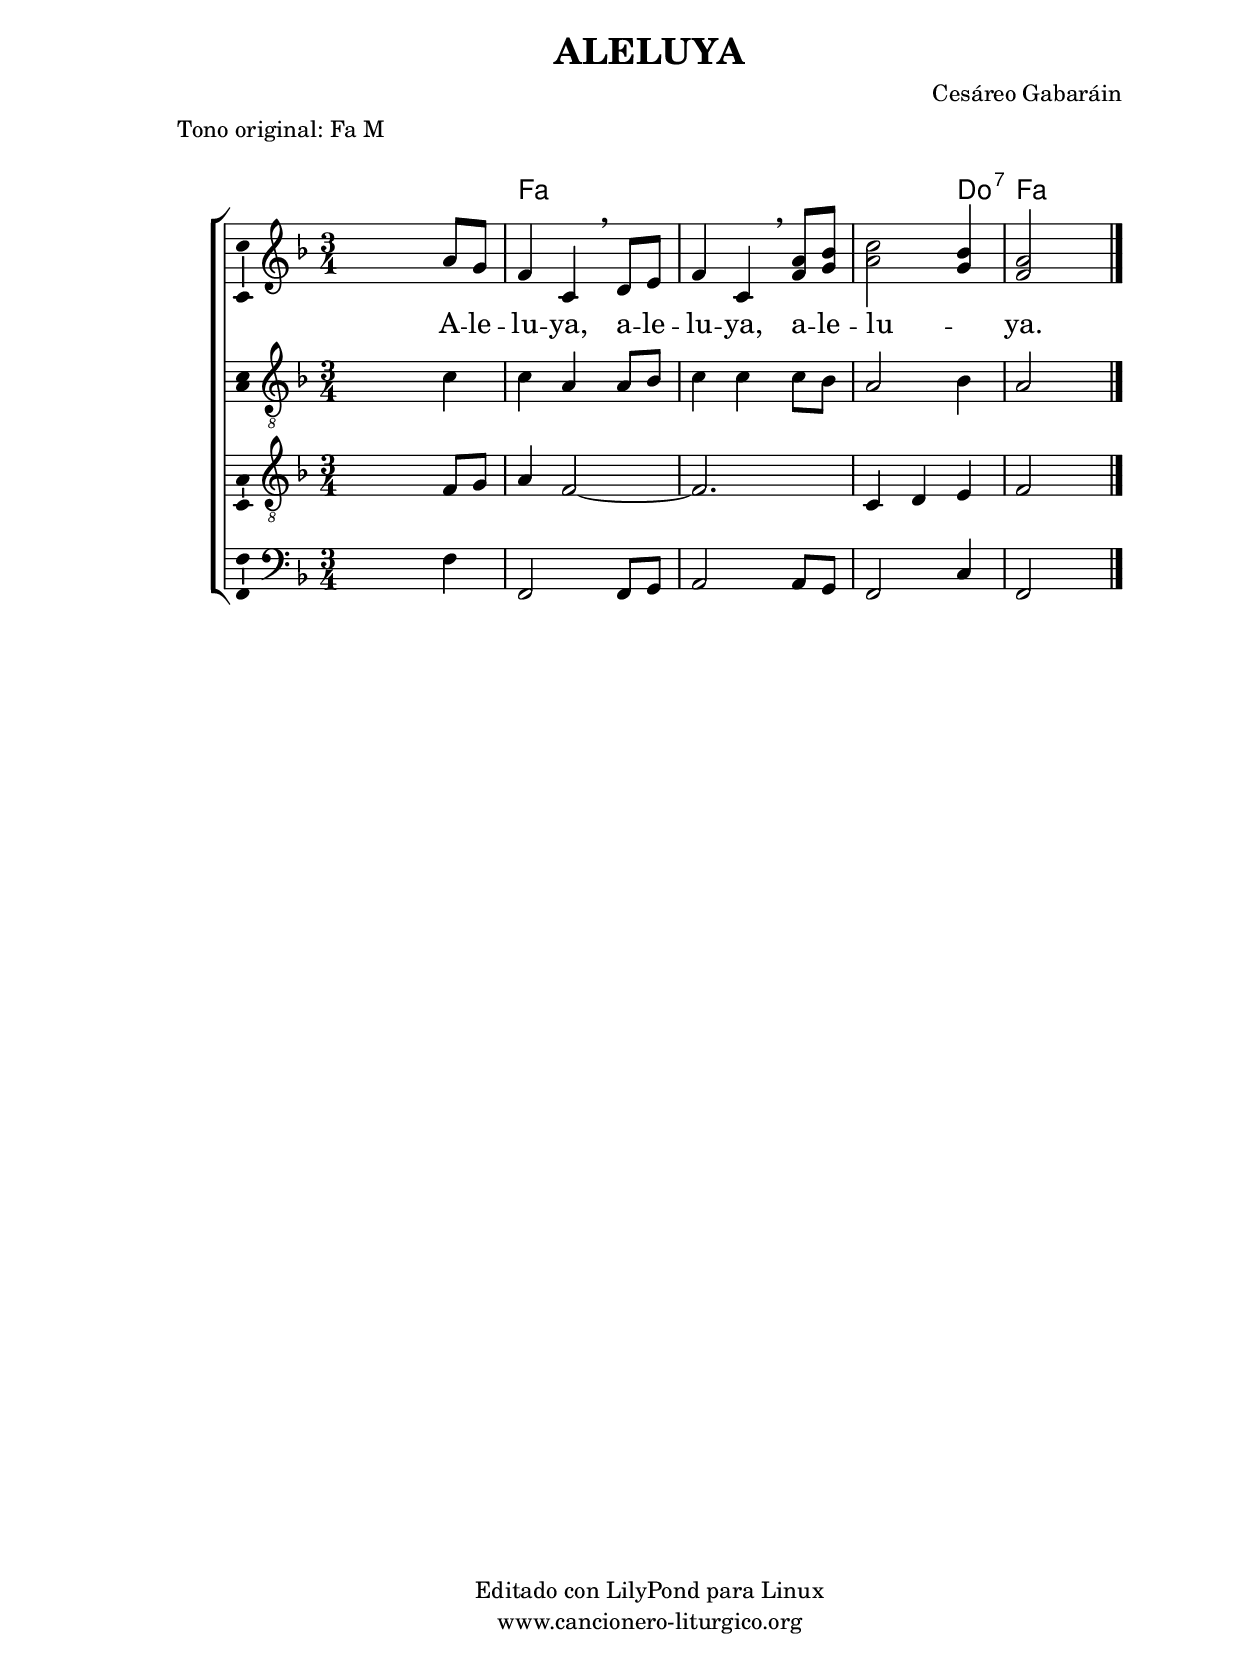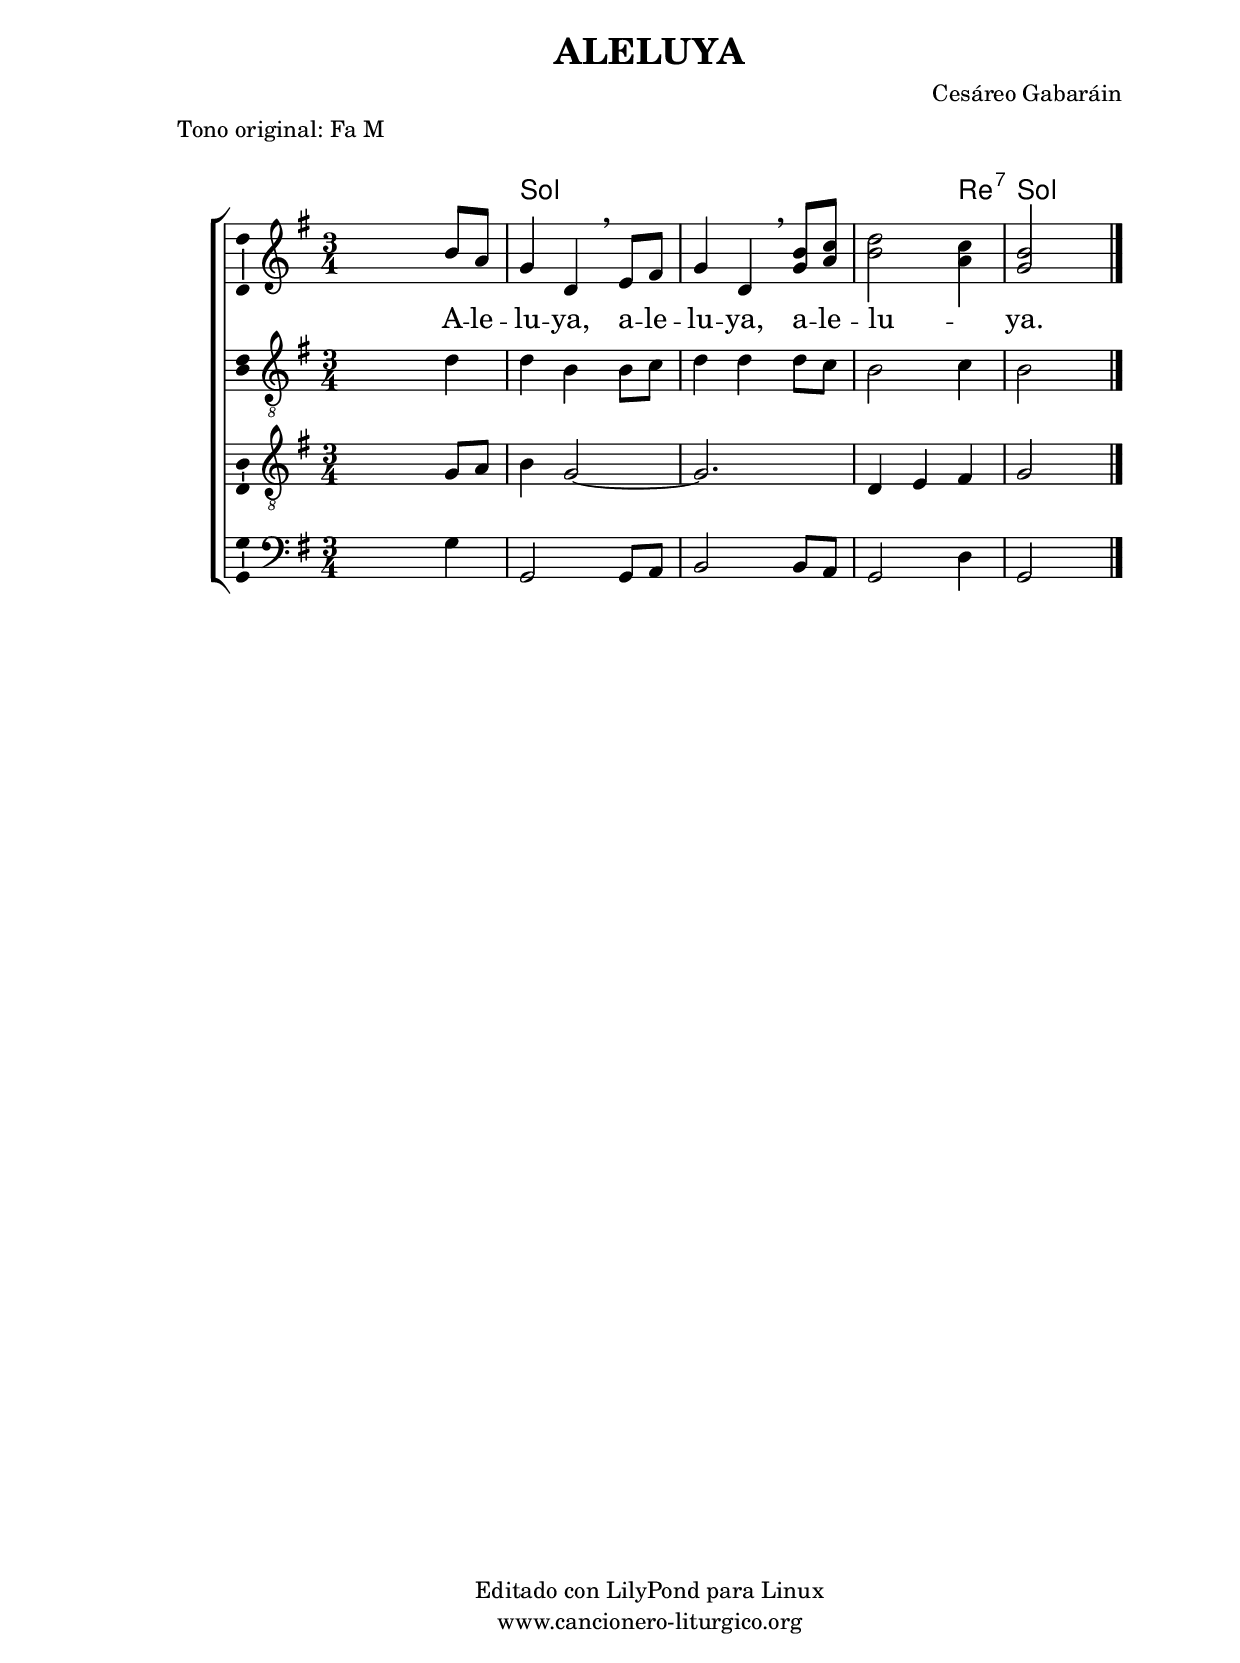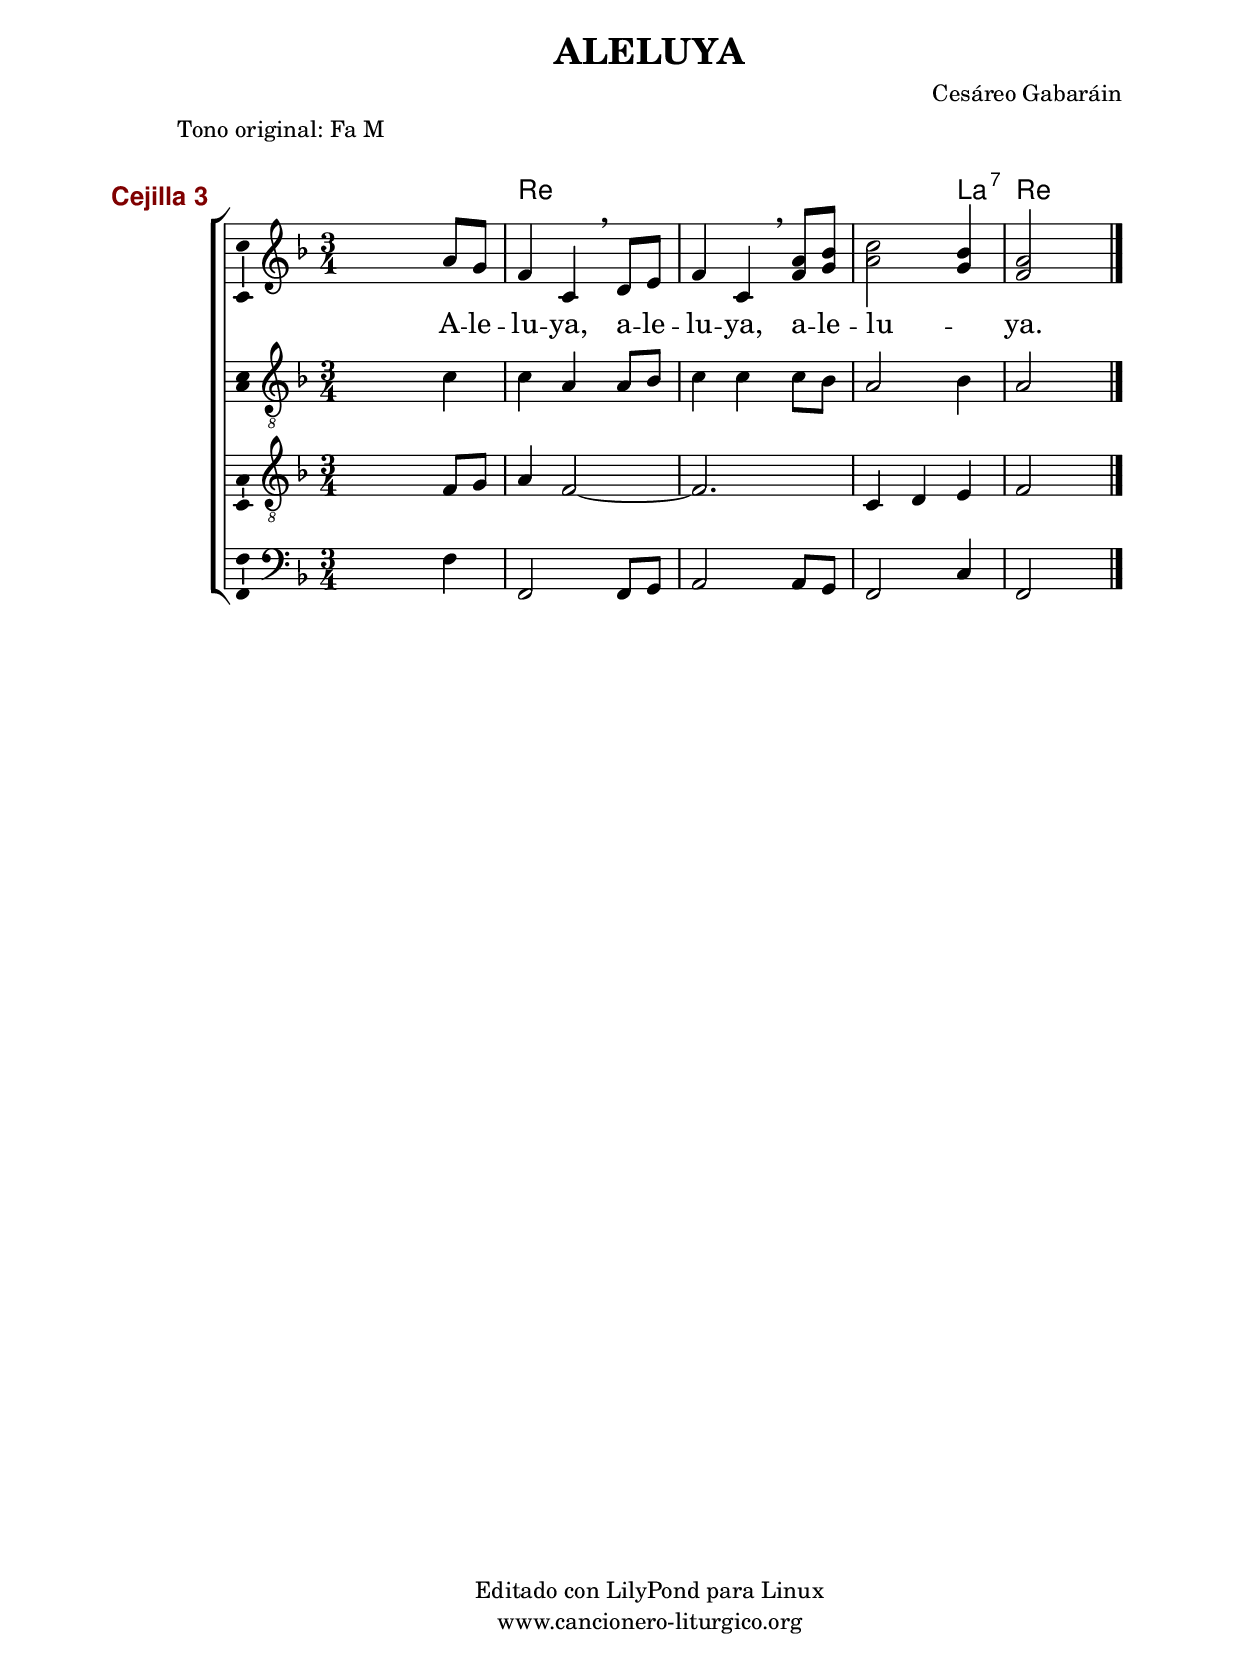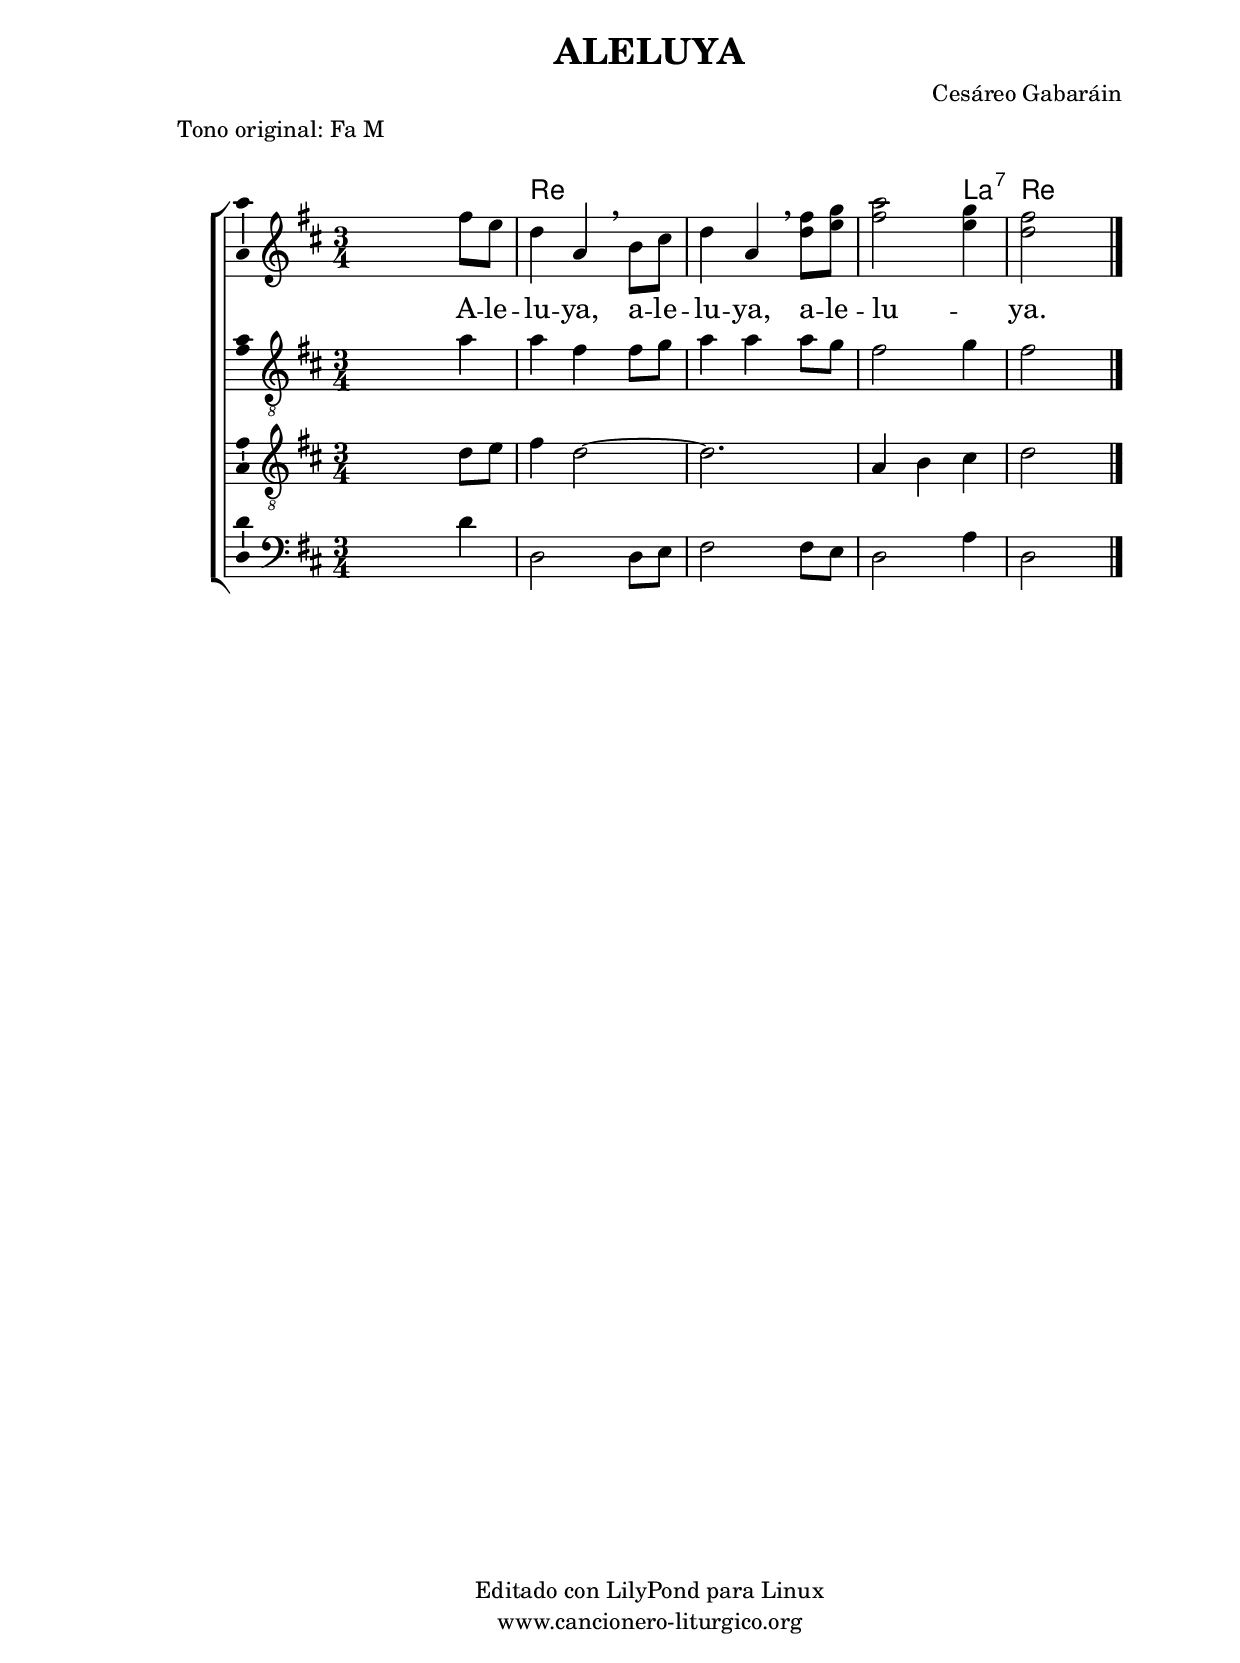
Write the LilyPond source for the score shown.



%versión de lilypond para la que se ha escrito esta partitura:
\version "2.16.0"

	%Tamaño papel
	#(set-default-paper-size "a4")
	%Tamaño partitura
	#(set-global-staff-size 20)
	%No responde al pulsar sobre una nota
	#(ly:set-option 'point-and-click #f)

%parámetros del encabezamiento:
\header {
	title = "ALELUYA"
	subtitle = ""
	composer = "Cesáreo Gabaráin"
	poet = ""
	meter = "Tono original: Fa M"
	arranger = ""
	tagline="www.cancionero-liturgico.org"
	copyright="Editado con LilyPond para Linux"
	tiempo = ""
	usos = "Aleluya"
	letra = ""
	}

%parámetros asociados al papel:
\paper  {
	oddHeaderMarkup = \markup {\fill-line { \on-the-fly #not-first-page \fromproperty #'header:title \on-the-fly #not-first-page \fromproperty #'header:composer }}
	evenHeaderMarkup = \markup {\fill-line { \fromproperty #'header:composer \fromproperty #'header:title }}
	#(set-paper-size "a4")
	print-page-number = ##f
	first-page-number = 1
	print-first-page-number = ##f
%	head-separation = 3.0 \cm
	top-margin = 2.0 \cm
	bottom-margin = 0.5\cm
%%%	bottom-margin = 0.9\cm
	left-margin = 3.0 \cm
	line-width = 16.0 \cm 
	indent = 8\mm
	interscoreline = 2.\mm
	between-system-space = 15\mm
%	para que las partituras no llenen la hoja:
	ragged-bottom = ##t
%	idem para la última hoja:
	ragged-last-bottom = ##f
%	para que las partituras llenen el ancho del papel:
	ragged-last = ##f
	after-title-space = 2.5 \cm
%page-count=1
%system-count=1

	%Flexible Vertical Spacing
%	markup-markup-spacing =
%	#'((basic-distance . 15) (minimum-distance . 15) (padding . 3))
	markup-system-spacing =
	#'((basic-distance . 15) (minimum-distance . 15) (padding . 3))
	system-system-spacing =
	#'((basic-distance . 15) (minimum-distance . 15) (padding . 3))
	score-system-spacing =
	#'((basic-distance . 15) (minimum-distance . 15) (padding . 5))
%	top-system-spacing = % header
%	#'((basic-distance . 8) (minimum-distance . 0) (padding . 0))
%	top-markup-spacing =
%	#'((basic-distance . 20) (minimum-distance . 20) (padding . 0))
	last-bottom-spacing = % footer
	#'((basic-distance . 5) (minimum-distance . 5) (padding . 0))
%	score-markup-spacing =
%	#'((basic-distance . 16) (minimum-distance . 13) (padding . 0))

	}


%parámetros que afectan a toda la partitura:
global =  {
	%clave de sol (G):
	\clef G
	%armadura:
%	\transpose e d
	\key f \major
	\tempo 4=100
	\set Score.tempoHideNote = ##t
	}


acordes = {
	\italianChords
	\chordmode {
%	\transpose e d
{

s2.
f2. f f2 c4:7 f2.

	}
	}
}


melodia = 
%	\transpose e d
{
	\relative c''{

	\time 3/4

s2 a8 g
f4 c \breathe d8 e
f4 c \breathe <f a>8 <g bes>
<a c>2 <g bes>4
<f a>2 s4

	\bar "|."
	}
	}


melodiados = 
%	\transpose e d
{
	\clef "G_8"

	\relative c'{
	\time 3/4

s2 c4
c4 a a8 bes
c4 c c8 bes
a2 bes4
a2 s4

	\bar "|."
	}
	}

melodiatres = 
%	\transpose e d
{
%%%%	%clave de fa (F):
%%%	\clef F
	\clef "G_8"

	\relative c{
	\time 3/4

s2 f8 g
a4 f2~
f2.
c4 d e
f2 s4

	\bar "|."
	}
	}

melodiacuatro = 
%	\transpose e d
{
	%clave de fa (F):
	\clef F

	\relative c{
	\time 3/4

s2 f4
f,2 f8 g
a2 a8 g
f2 c'4
f,2 s4

	\bar "|."
	}
	}


texto = \lyricmode {
A -- le -- lu -- ya,
a -- le -- lu -- ya,
a -- le -- lu -- _ ya.

	}


acordesStaff = \context ChordNames = acordesStaff <<
	\set chordChanges = ##t
	\acordes
	>>


%%%%%%%%%%%%%%%%%%%%%%%%%%%%%%%%%%% CEJILLA %%%%%%%%%%%%%%%%%%%%%%%%%%%%%%%%%%%
acordescejilla = {
%%%	\override ChordNames.ChordName #'font-size = #-1
%%%	\override ChordNames.ChordName #'font-series = #'bold
	\transpose f d {
		\acordes
		}
	}

acordescejillaStaff = \context ChordNames = acordescejillaStaff <<
	\set Staff.instrumentName = \markup \with-color #darkred \larger \bold \sans "Cejilla 3"
	\set chordChanges = ##t
	\acordescejilla
	>>
%%%%%%%%%%%%%%%%%%%%%%%%%%%%%%%%%%% CEJILLA %%%%%%%%%%%%%%%%%%%%%%%%%%%%%%%%%%%


vozStaff = \context Voice = vozStaff
\with {\consists "Ambitus_engraver"}
<<
%	\set Staff.instrumentName = ""
%	\set Staff.shortInstrumentName = ""
%	\set Staff.midiInstrument = #"clarinet"
%	\set Staff.midiInstrument = #"cello"
	\set Staff.midiInstrument = #"flute"
%	\set Staff.midiInstrument = #"electric guitar (jazz)"
%	\set Staff.midiInstrument = #"english horn"
%	\set Staff.midiInstrument = #"violin"
%	\set Staff.midiInstrument = #"glockenspiel"
	\set Staff.midiMinimumVolume = #0.7
	\set Staff.midiMaximumVolume = #0.9
	\global
	\melodia
	>>

vozdosStaff = \context Voice = vozdosStaff
\with {\consists "Ambitus_engraver"}
<<
	\override Staff.StaffSymbol #'staff-space = #(magstep -0.35)
	\set Staff.midiInstrument = #"english horn"
	\set Staff.midiMinimumVolume = #0.7
	\set Staff.midiMaximumVolume = #0.9
	\global
	\melodiados
	>>

voztresStaff = \context Voice = voztresStaff
\with {\consists "Ambitus_engraver"}
<<
	\override Staff.StaffSymbol #'staff-space = #(magstep -0.35)
	\set Staff.midiInstrument = #"violin"
	\set Staff.midiMinimumVolume = #0.7
	\set Staff.midiMaximumVolume = #0.9
	\global
	\relative c' \melodiatres
	>>

vozcuatroStaff = \context Voice = vozcuatroStaff
\with {\consists "Ambitus_engraver"}
<<
	\override Staff.StaffSymbol #'staff-space = #(magstep -0.35)
	\set Staff.midiInstrument = #"flute"
	\set Staff.midiMinimumVolume = #0.7
	\set Staff.midiMaximumVolume = #0.9
	\global
	\relative c' \melodiacuatro
	>>

textoStaff = \context Lyrics = textoStaff <<
	\lyricsto vozStaff \texto
	>>

\book {
	\score {
		\context ChoirStaff {
%			\override StaffGroup.SystemStartBracket #'collapse-height = #1
%			\override Score.SystemStartBar #'collapse-height = #1
			<<
			\acordesStaff
			\vozStaff
			\textoStaff
			\vozdosStaff
			\voztresStaff
			\vozcuatroStaff
			>>
			}
		\layout {
	    		\context {
				\Lyrics
				\override LyricText #'font-size = #2
				}
	   		 \context {
				\Score
				\override StaffSymbol #'staff-space = #(magstep +3)
				}
			}
		}
	\score {
		\unfoldRepeats
		\context ChoirStaff {
			<<
			\acordesStaff
			\vozStaff
			\vozdosStaff
			\voztresStaff
			\vozcuatroStaff
			>>
			}
		\midi {
	  		\context {
	  			\Score
				tempoWholesPerMinute = #(ly:make-moment 70 4)
				}
			}
		}
	}


%Partitura para guitarra
#(define output-suffix "G")
\book {
	\score {
		\context ChoirStaff {
%			\override StaffGroup.SystemStartBracket #'collapse-height = #1
%			\override Score.SystemStartBar #'collapse-height = #1
			<<
			\acordescejillaStaff
			\vozStaff
			\textoStaff
			\vozdosStaff
			\voztresStaff
			\vozcuatroStaff
			>>
			}
		\layout {
%%%%%%%%%%%%%%%%%%%%%%%%%%%%%%%%%%% CEJILLA %%%%%%%%%%%%%%%%%%%%%%%%%%%%%%%%%%%
			\context {
				\ChordNames \consists Instrument_name_engraver
				}
%%%%%%%%%%%%%%%%%%%%%%%%%%%%%%%%%%% CEJILLA %%%%%%%%%%%%%%%%%%%%%%%%%%%%%%%%%%%
	    		\context {
				\Lyrics
				\override LyricText #'font-size = #2
				}
	   		 \context {
				\Score
				\override StaffSymbol #'staff-space = #(magstep +3)
				}
			}
		}
	}


#(define output-suffix "C")
\book {
	\score {
		\context ChoirStaff {
%			\override StaffGroup.SystemStartBracket #'collapse-height = #1
%			\override Score.SystemStartBar #'collapse-height = #1
\transpose c d
			<<
			\acordesStaff
			\vozStaff
			\textoStaff
			\vozdosStaff
			\voztresStaff
			\vozcuatroStaff
			>>
			}
		\layout {
	    		\context {
				\Lyrics
				\override LyricText #'font-size = #2
				}
	   		 \context {
				\Score
				\override StaffSymbol #'staff-space = #(magstep +3)
				}
			}
		}
	}


#(define output-suffix "S")
\book {
	\score {
		\context ChoirStaff {
%			\override StaffGroup.SystemStartBracket #'collapse-height = #1
%			\override Score.SystemStartBar #'collapse-height = #1
\transpose c a
			<<
			\acordesStaff
			\vozStaff
			\textoStaff
			\vozdosStaff
			\voztresStaff
			\vozcuatroStaff
			>>
			}
		\layout {
	    		\context {
				\Lyrics
				\override LyricText #'font-size = #2
				}
	   		 \context {
				\Score
				\override StaffSymbol #'staff-space = #(magstep +3)
				}
			}
		}
	}


